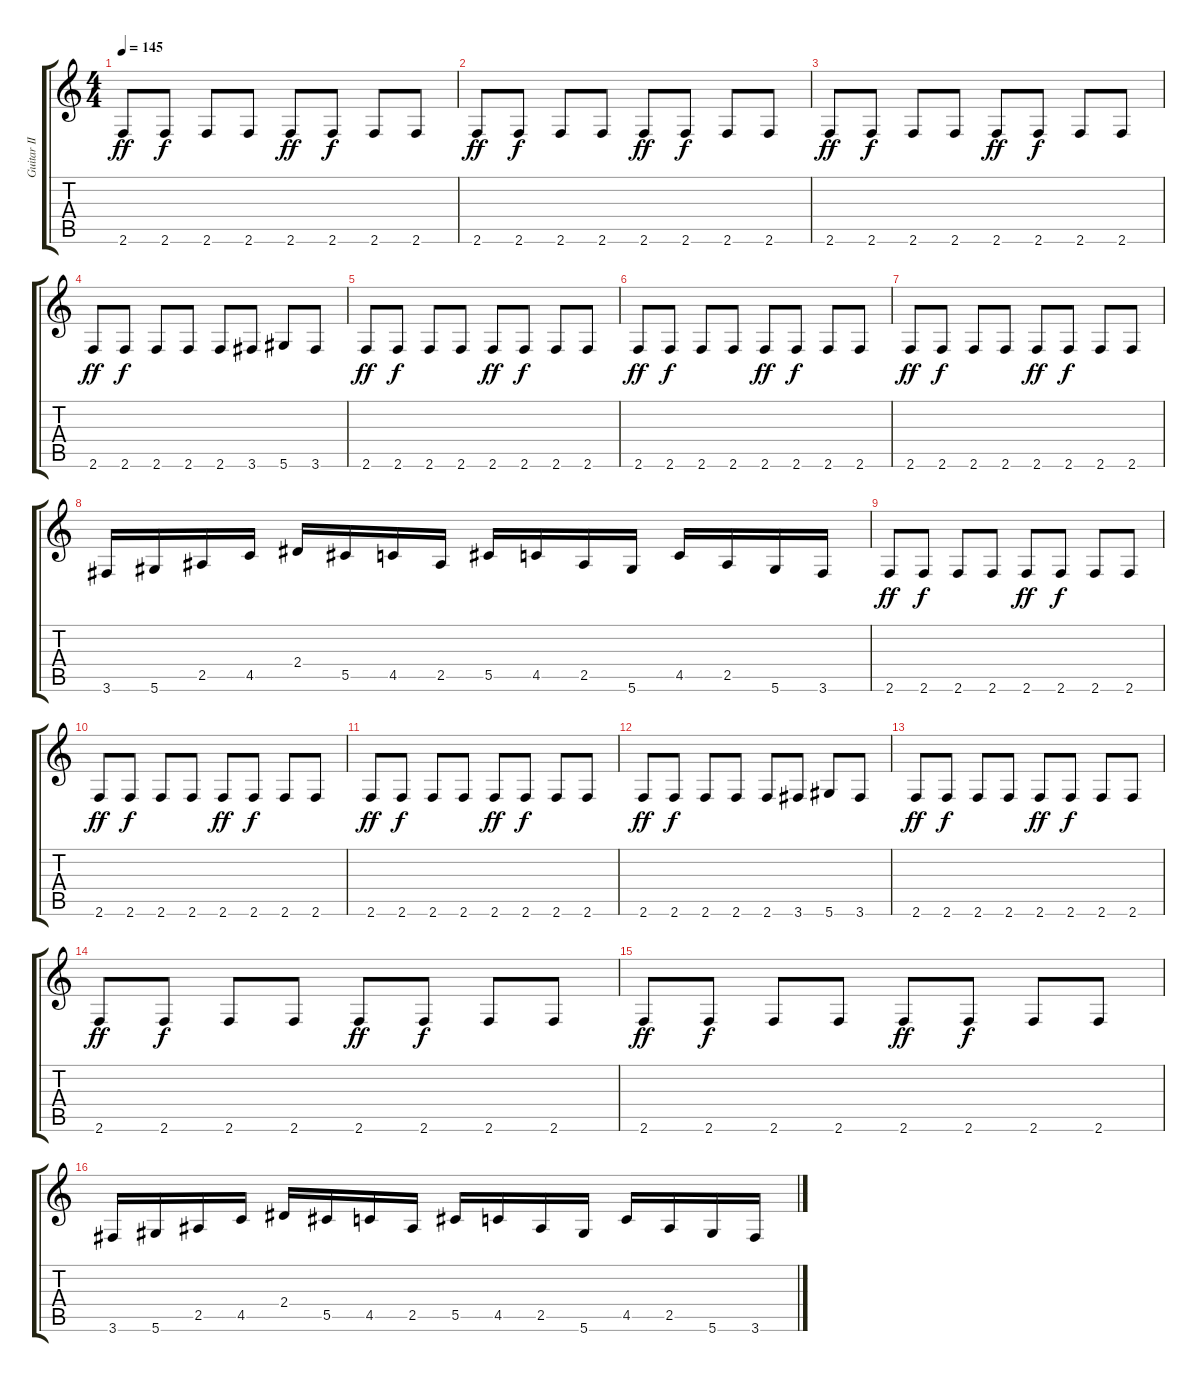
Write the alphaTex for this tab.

\track ("Guitar II" "Guitar II") {instrument overdrivenguitar}
\staff {score tabs}
\tuning (Eb4 Bb3 Gb3 Db3 Ab2 Eb2) {hide}
\ts (4 4)
\tempo 145
\clef g2
\ks c
2.6.8{dy ff} 2.6.8{dy f} 2.6.8 2.6.8 2.6.8{dy ff} 2.6.8{dy f} 2.6.8 2.6.8 |
2.6.8{dy ff} 2.6.8{dy f} 2.6.8 2.6.8 2.6.8{dy ff} 2.6.8{dy f} 2.6.8 2.6.8 |
2.6.8{dy ff} 2.6.8{dy f} 2.6.8 2.6.8 2.6.8{dy ff} 2.6.8{dy f} 2.6.8 2.6.8 |
2.6.8{dy ff} 2.6.8{dy f} 2.6.8 2.6.8 2.6.8 3.6.8 5.6.8 3.6.8 |
2.6.8{dy ff} 2.6.8{dy f} 2.6.8 2.6.8 2.6.8{dy ff} 2.6.8{dy f} 2.6.8 2.6.8 |
2.6.8{dy ff} 2.6.8{dy f} 2.6.8 2.6.8 2.6.8{dy ff} 2.6.8{dy f} 2.6.8 2.6.8 |
2.6.8{dy ff} 2.6.8{dy f} 2.6.8 2.6.8 2.6.8{dy ff} 2.6.8{dy f} 2.6.8 2.6.8 |
3.6.16 5.6.16 2.5.16 4.5.16 2.4.16 5.5.16 4.5.16 2.5.16 5.5.16 4.5.16 2.5.16 5.6.16 4.5.16 2.5.16 5.6.16 3.6.16 |
2.6.8{dy ff volume 8} 2.6.8{dy f} 2.6.8 2.6.8 2.6.8{dy ff} 2.6.8{dy f} 2.6.8 2.6.8 |
2.6.8{dy ff} 2.6.8{dy f} 2.6.8 2.6.8 2.6.8{dy ff} 2.6.8{dy f} 2.6.8 2.6.8 |
2.6.8{dy ff volume 6} 2.6.8{dy f} 2.6.8 2.6.8 2.6.8{dy ff} 2.6.8{dy f} 2.6.8 2.6.8 |
2.6.8{dy ff} 2.6.8{dy f} 2.6.8 2.6.8 2.6.8 3.6.8 5.6.8 3.6.8 |
2.6.8{dy ff volume 4} 2.6.8{dy f} 2.6.8 2.6.8 2.6.8{dy ff} 2.6.8{dy f} 2.6.8 2.6.8 |
2.6.8{dy ff} 2.6.8{dy f} 2.6.8 2.6.8 2.6.8{dy ff} 2.6.8{dy f} 2.6.8 2.6.8 |
2.6.8{dy ff volume 2} 2.6.8{dy f} 2.6.8 2.6.8 2.6.8{dy ff} 2.6.8{dy f} 2.6.8 2.6.8 |
3.6.16 5.6.16 2.5.16 4.5.16 2.4.16 5.5.16 4.5.16 2.5.16 5.5.16 4.5.16 2.5.16 5.6.16 4.5.16 2.5.16 5.6.16 3.6.16
